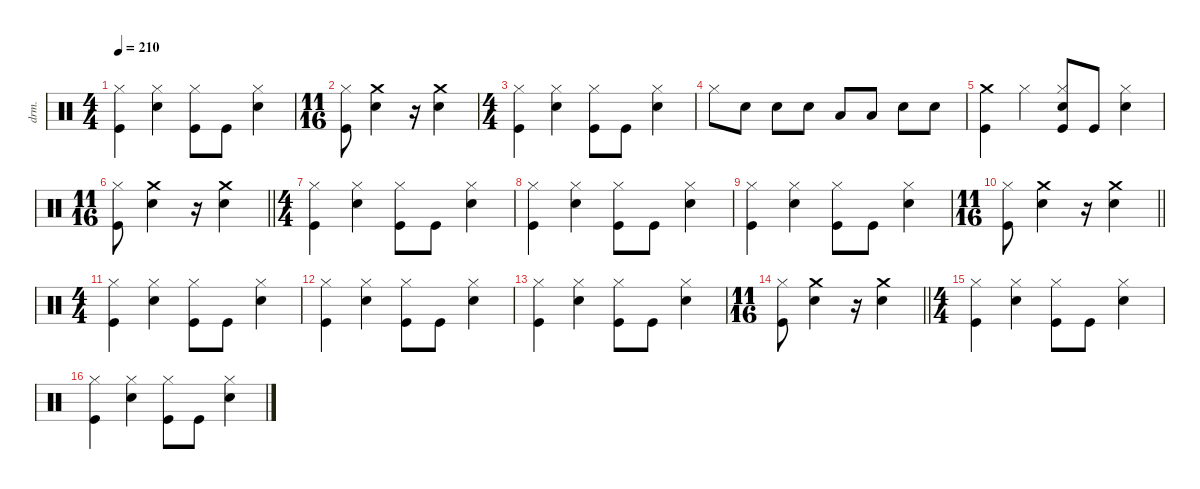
\defaultSystemsLayout 4
\hideDynamics
\bracketExtendMode nobrackets
\otherSystemsTrackNameOrientation horizontal
\track ("Lars Ulrich" "drm.") {instrument percussion}
\staff {score}
\articulation defaults
\ts (4 4)
\tempo 210
\clef neutral
\ks c
("Kick (hit)" "Hi-Hat (closed)").4{dy fff} ("Hi-Hat (closed)" "Snare (hit) 2").4 ("Hi-Hat (closed)" "Kick (hit)").8 "Kick (hit)".8 ("Hi-Hat (closed)" "Snare (hit) 2").4 |
\ts (11 16)
\beaming (8 2 2 2 2)
("Hi-Hat (closed)" "Kick (hit)").8 ("Snare (hit) 2" "Crash medium (hit)").4 r.16 ("Snare (hit) 2" "Crash medium (hit)").4 |
\ts (4 4)
\beaming (8 2 2 2 2)
("Kick (hit)" "Hi-Hat (closed)").4 ("Snare (hit) 2" "Hi-Hat (closed)").4 ("Kick (hit)" "Hi-Hat (closed)").8 "Kick (hit)".8 ("Hi-Hat (closed)" "Snare (hit) 2").4 |
"Hi-Hat (closed)".8 "Snare (hit) 2".8 "Snare (hit) 2".8 "Snare (hit) 2".8 "Low Floor Tom (hit)".8 "Low Floor Tom (hit)".8 "Snare (hit) 2".8 "Snare (hit) 2".8 |
("Kick (hit)" "Crash medium (hit)").4 "Hi-Hat (closed)".4 ("Hi-Hat (closed)" "Kick (hit)" "Snare (hit) 2").8 "Kick (hit)".8 ("Snare (hit) 2" "Hi-Hat (closed)").4 |
\ts (11 16)
\beaming (8 2 2 2 2)
\barLineRight lightlight
("Kick (hit)" "Hi-Hat (closed)").8 ("Crash medium (hit)" "Snare (hit) 2").4 r.16 ("Crash medium (hit)" "Snare (hit) 2").4 |
\ts (4 4)
\beaming (8 2 2 2 2)
("Kick (hit)" "Hi-Hat (closed)").4 ("Hi-Hat (closed)" "Snare (hit) 2").4 ("Kick (hit)" "Hi-Hat (closed)").8 "Kick (hit)".8 ("Snare (hit) 2" "Hi-Hat (closed)").4 |
("Kick (hit)" "Hi-Hat (closed)").4 ("Snare (hit) 2" "Hi-Hat (closed)").4 ("Kick (hit)" "Hi-Hat (closed)").8 "Kick (hit)".8 ("Hi-Hat (closed)" "Snare (hit) 2").4 |
("Kick (hit)" "Hi-Hat (closed)").4 ("Snare (hit) 2" "Hi-Hat (closed)").4 ("Kick (hit)" "Hi-Hat (closed)").8 "Kick (hit)".8 ("Snare (hit) 2" "Hi-Hat (closed)").4 |
\ts (11 16)
\beaming (8 2 2 2 2)
\barLineRight lightlight
("Hi-Hat (closed)" "Kick (hit)").8 ("Crash medium (hit)" "Snare (hit) 2").4 r.16 ("Crash medium (hit)" "Snare (hit) 2").4 |
\ts (4 4)
\beaming (8 2 2 2 2)
("Kick (hit)" "Hi-Hat (closed)").4 ("Snare (hit) 2" "Hi-Hat (closed)").4 ("Kick (hit)" "Hi-Hat (closed)").8 "Kick (hit)".8 ("Snare (hit) 2" "Hi-Hat (closed)").4 |
("Hi-Hat (closed)" "Kick (hit)").4 ("Snare (hit) 2" "Hi-Hat (closed)").4 ("Kick (hit)" "Hi-Hat (closed)").8 "Kick (hit)".8 ("Snare (hit) 2" "Hi-Hat (closed)").4 |
("Kick (hit)" "Hi-Hat (closed)").4 ("Snare (hit) 2" "Hi-Hat (closed)").4 ("Hi-Hat (closed)" "Kick (hit)").8 "Kick (hit)".8 ("Snare (hit) 2" "Hi-Hat (closed)").4 |
\ts (11 16)
\beaming (8 2 2 2 2)
\barLineRight lightlight
("Kick (hit)" "Hi-Hat (closed)").8 ("Crash medium (hit)" "Snare (hit) 2").4 r.16 ("Crash medium (hit)" "Snare (hit) 2").4 |
\ts (4 4)
\beaming (8 2 2 2 2)
("Kick (hit)" "Hi-Hat (closed)").4 ("Hi-Hat (closed)" "Snare (hit) 2").4 ("Kick (hit)" "Hi-Hat (closed)").8 "Kick (hit)".8 ("Snare (hit) 2" "Hi-Hat (closed)").4 |
("Kick (hit)" "Hi-Hat (closed)").4 ("Snare (hit) 2" "Hi-Hat (closed)").4 ("Kick (hit)" "Hi-Hat (closed)").8 "Kick (hit)".8 ("Snare (hit) 2" "Hi-Hat (closed)").4
